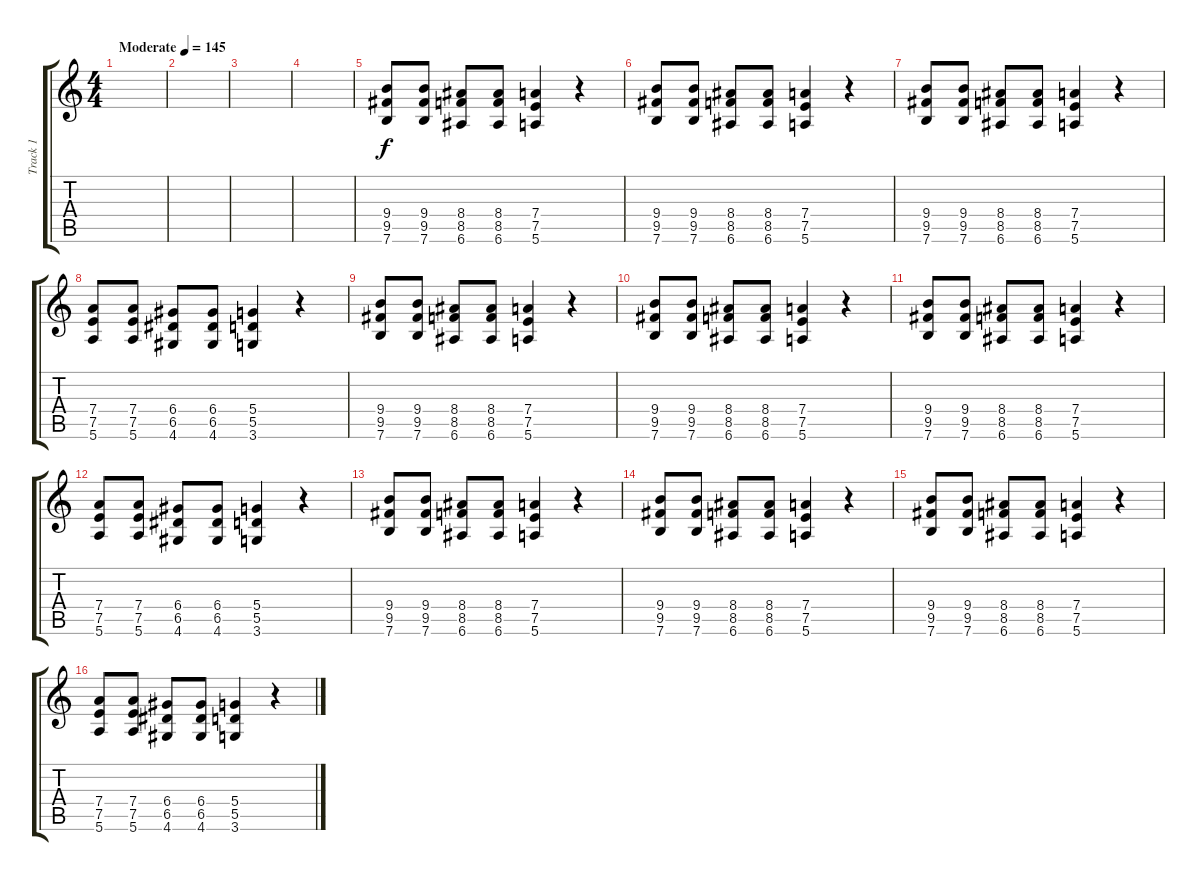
\track ("Track 1" "Track 1") {instrument distortionguitar}
\staff {score tabs}
\tuning (E4 B3 G3 D3 A2 E2) {hide}
\ts (4 4)
\tempo (145 "Moderate")
\clef g2
\ks c
|
|
|
|
(9.4 9.5 7.6).8 (9.4 9.5 7.6).8 (8.4 8.5 6.6).8 (8.4 8.5 6.6).8 (7.4 7.5 5.6).4 r.4 |
(9.4 9.5 7.6).8 (9.4 9.5 7.6).8 (8.4 8.5 6.6).8 (8.4 8.5 6.6).8 (7.4 7.5 5.6).4 r.4 |
(9.4 9.5 7.6).8 (9.4 9.5 7.6).8 (8.4 8.5 6.6).8 (8.4 8.5 6.6).8 (7.4 7.5 5.6).4 r.4 |
(7.4 7.5 5.6).8 (7.4 7.5 5.6).8 (6.4 6.5 4.6).8 (6.4 6.5 4.6).8 (5.4 5.5 3.6).4 r.4 |
(9.4 9.5 7.6).8 (9.4 9.5 7.6).8 (8.4 8.5 6.6).8 (8.4 8.5 6.6).8 (7.4 7.5 5.6).4 r.4 |
(9.4 9.5 7.6).8 (9.4 9.5 7.6).8 (8.4 8.5 6.6).8 (8.4 8.5 6.6).8 (7.4 7.5 5.6).4 r.4 |
(9.4 9.5 7.6).8 (9.4 9.5 7.6).8 (8.4 8.5 6.6).8 (8.4 8.5 6.6).8 (7.4 7.5 5.6).4 r.4 |
(7.4 7.5 5.6).8 (7.4 7.5 5.6).8 (6.4 6.5 4.6).8 (6.4 6.5 4.6).8 (5.4 5.5 3.6).4 r.4 |
(9.4 9.5 7.6).8 (9.4 9.5 7.6).8 (8.4 8.5 6.6).8 (8.4 8.5 6.6).8 (7.4 7.5 5.6).4 r.4 |
(9.4 9.5 7.6).8 (9.4 9.5 7.6).8 (8.4 8.5 6.6).8 (8.4 8.5 6.6).8 (7.4 7.5 5.6).4 r.4 |
(9.4 9.5 7.6).8 (9.4 9.5 7.6).8 (8.4 8.5 6.6).8 (8.4 8.5 6.6).8 (7.4 7.5 5.6).4 r.4 |
(7.4 7.5 5.6).8 (7.4 7.5 5.6).8 (6.4 6.5 4.6).8 (6.4 6.5 4.6).8 (5.4 5.5 3.6).4 r.4
